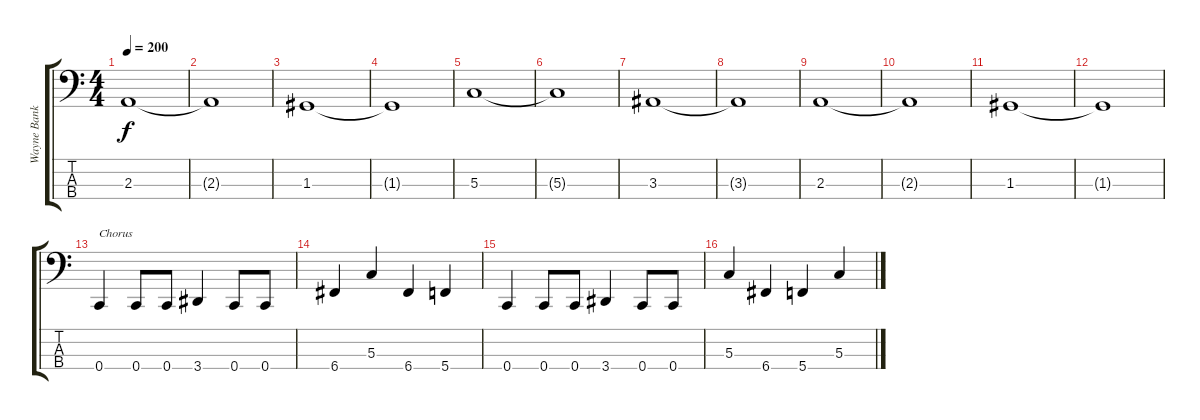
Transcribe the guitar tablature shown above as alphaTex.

\track ("Wayne Banks" "Wayne Bank") {instrument electricbassfinger}
\staff {score tabs}
\tuning (F2 C2 G1 C1) {hide}
\ts (4 4)
\tempo 200
\clef f4
\ks c
2.3.1{dy f} |
2.3{t}.1 |
1.3.1 |
1.3{t}.1 |
5.3.1 |
5.3{t}.1 |
3.3.1 |
3.3{t}.1 |
2.3.1 |
2.3{t}.1 |
1.3.1 |
1.3{t}.1 |
0.4.4{txt "Chorus"} 0.4.8 0.4.8 3.4.4 0.4.8 0.4.8 |
6.4.4 5.3.4 6.4.4 5.4.4 |
0.4.4 0.4.8 0.4.8 3.4.4 0.4.8 0.4.8 |
5.3.4 6.4.4 5.4.4 5.3.4
